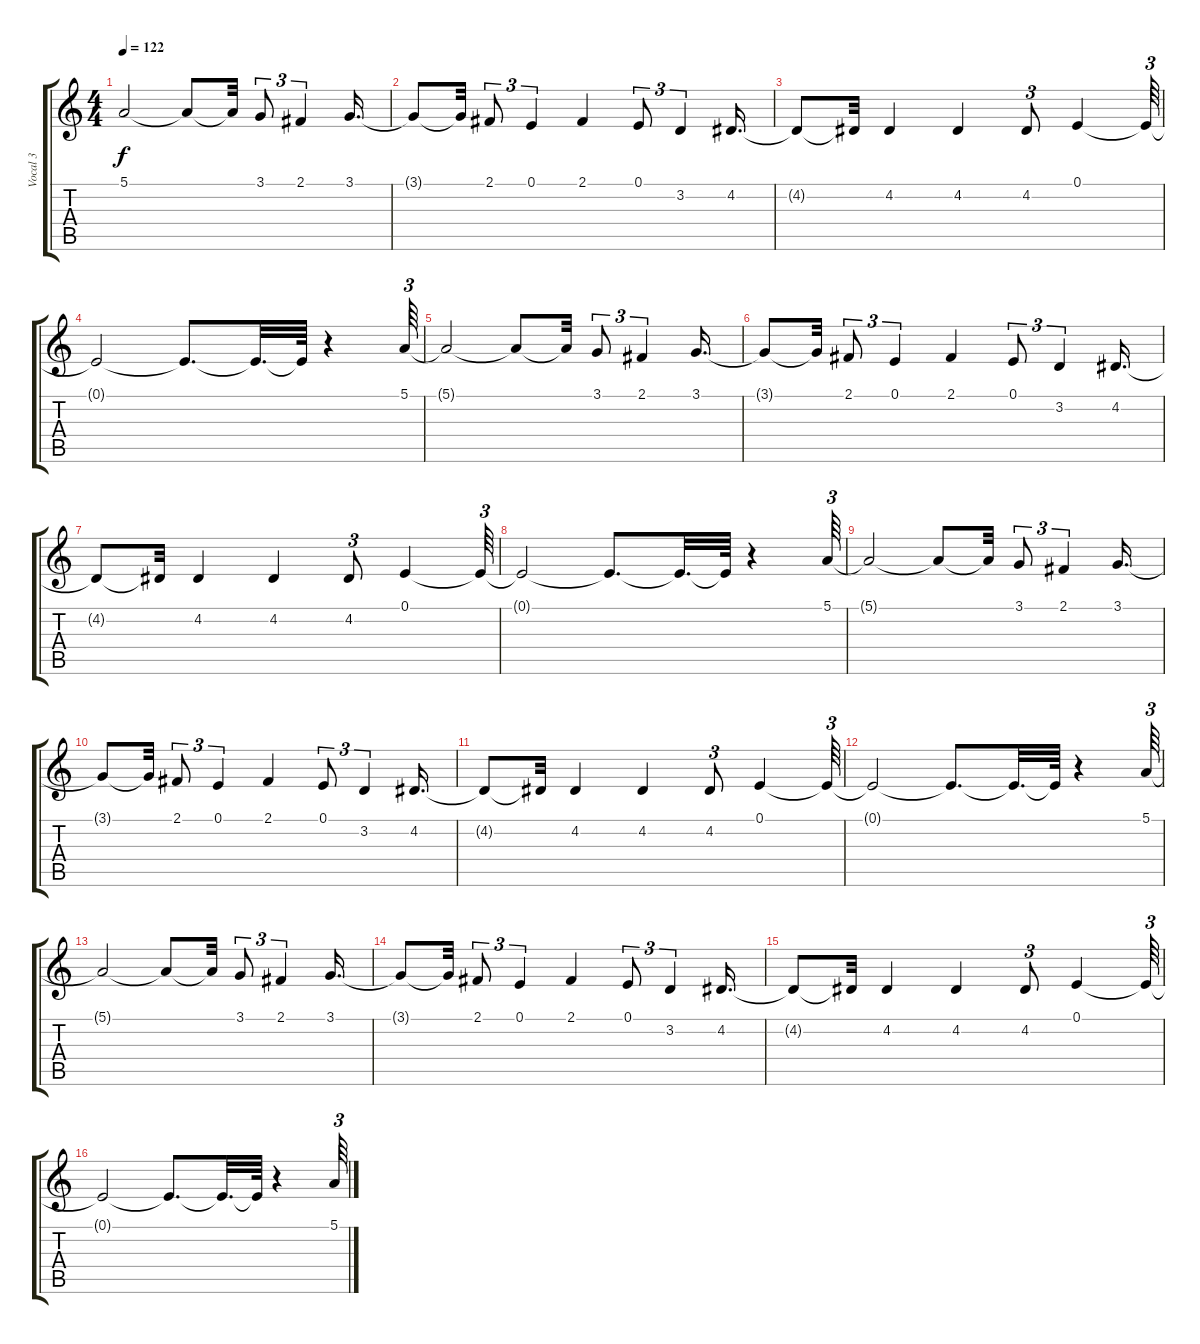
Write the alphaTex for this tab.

\track ("Vocal 3" "Vocal 3") {instrument lead2sawtooth}
\staff {score tabs}
\tuning (E4 B3 G3 D3 A2 E2) {hide}
\ts (4 4)
\tempo 122
\clef g2
\ks c
5.1{t}.2{dy f} 5.1{t}.8 5.1{t}.32 3.1.8{tu (3 2)} 2.1.4{tu (3 2)} 3.1.16{d} |
3.1{t}.8 3.1{t}.32 2.1.8{tu (3 2)} 0.1.4{tu (3 2)} 2.1.4 0.1.8{tu (3 2)} 3.2.4{tu (3 2)} 4.2.16{d} |
4.2{t}.8 4.2{t}.32 4.2.4 4.2.4 4.2.8{tu (3 2)} 0.1.4 0.1{t}.64{tu (3 2)} |
0.1{t}.2 0.1{t}.8{d} 0.1{t}.32{d} 0.1{t}.64 r.4 5.1.64{tu (3 2)} |
5.1{t}.2 5.1{t}.8 5.1{t}.32 3.1.8{tu (3 2)} 2.1.4{tu (3 2)} 3.1.16{d} |
3.1{t}.8 3.1{t}.32 2.1.8{tu (3 2)} 0.1.4{tu (3 2)} 2.1.4 0.1.8{tu (3 2)} 3.2.4{tu (3 2)} 4.2.16{d} |
4.2{t}.8 4.2{t}.32 4.2.4 4.2.4 4.2.8{tu (3 2)} 0.1.4 0.1{t}.64{tu (3 2)} |
0.1{t}.2 0.1{t}.8{d} 0.1{t}.32{d} 0.1{t}.64 r.4 5.1.64{tu (3 2)} |
5.1{t}.2 5.1{t}.8 5.1{t}.32 3.1.8{tu (3 2)} 2.1.4{tu (3 2)} 3.1.16{d} |
3.1{t}.8 3.1{t}.32 2.1.8{tu (3 2)} 0.1.4{tu (3 2)} 2.1.4 0.1.8{tu (3 2)} 3.2.4{tu (3 2)} 4.2.16{d} |
4.2{t}.8 4.2{t}.32 4.2.4 4.2.4 4.2.8{tu (3 2)} 0.1.4 0.1{t}.64{tu (3 2)} |
0.1{t}.2 0.1{t}.8{d} 0.1{t}.32{d} 0.1{t}.64 r.4 5.1.64{tu (3 2)} |
5.1{t}.2 5.1{t}.8 5.1{t}.32 3.1.8{tu (3 2)} 2.1.4{tu (3 2)} 3.1.16{d} |
3.1{t}.8 3.1{t}.32 2.1.8{tu (3 2)} 0.1.4{tu (3 2)} 2.1.4 0.1.8{tu (3 2)} 3.2.4{tu (3 2)} 4.2.16{d} |
4.2{t}.8 4.2{t}.32 4.2.4 4.2.4 4.2.8{tu (3 2)} 0.1.4 0.1{t}.64{tu (3 2)} |
0.1{t}.2 0.1{t}.8{d} 0.1{t}.32{d} 0.1{t}.64 r.4 5.1.64{tu (3 2) volume 13}
